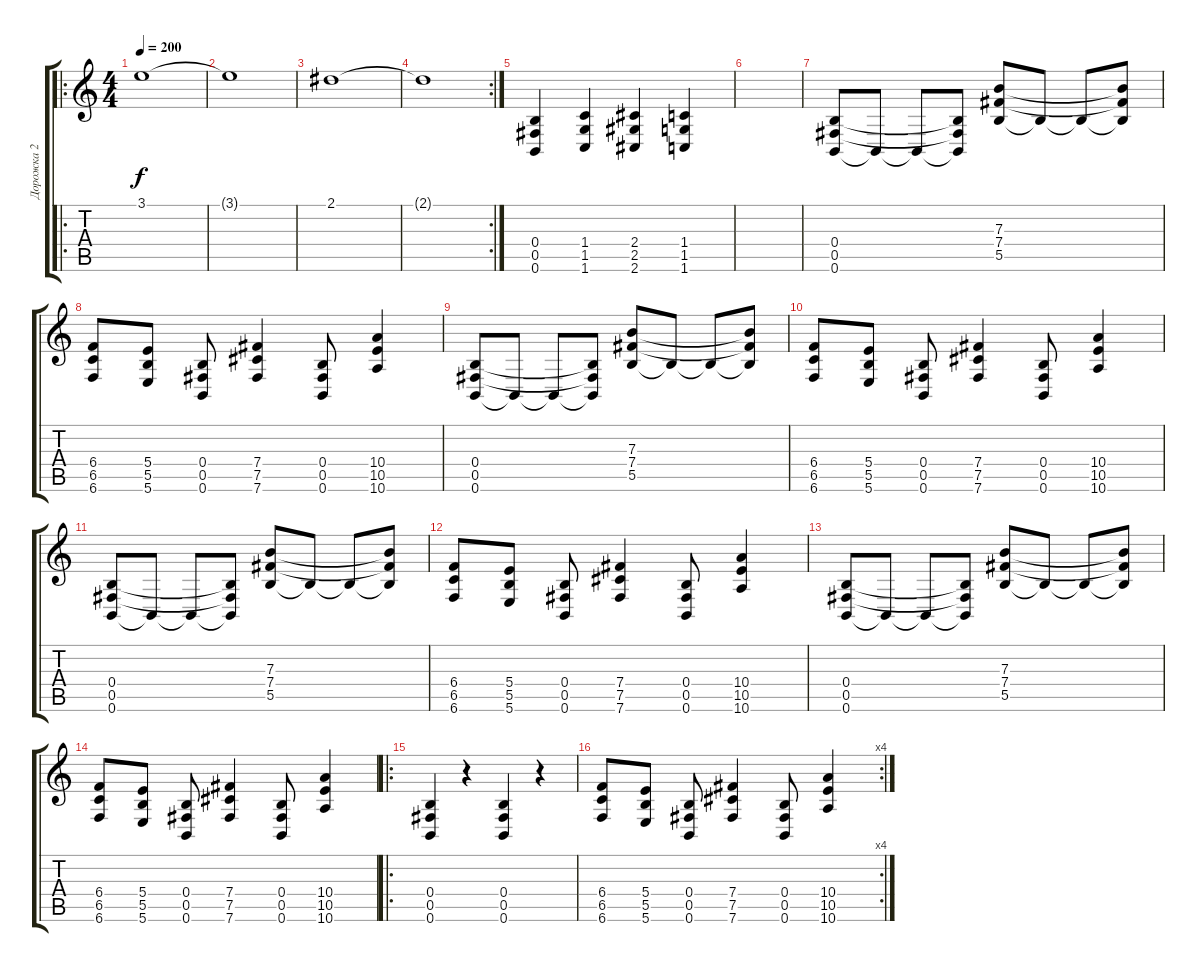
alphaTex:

\track ("Дорожка 2" "Дорожка 2") {instrument distortionguitar}
\staff {score tabs}
\tuning (Db4 Ab3 E3 B2 Gb2 B1) {hide}
\ro
\ts (4 4)
\tempo 200
\clef g2
\ks c
3.1.1{dy f} |
3.1{t}.1 |
2.1.1 |
\rc 2
2.1{t}.1 |
(0.4 0.5 0.6).4 (1.4 1.5 1.6).4 (2.4 2.5 2.6).4 (1.4 1.5 1.6).4 |
|
(0.4 0.5 0.6).8 0.6{t}.8 0.6{t}.8 (0.4{t} 0.5{t} 0.6{t}).8 (7.3 7.4 5.5).8 5.5{t}.8 5.5{t}.8 (7.3{t} 7.4{t} 5.5{t}).8 |
(6.4 6.5 6.6).8 (5.4 5.5 5.6).8 (0.4 0.5 0.6).8 (7.4 7.5 7.6).4 (0.4 0.5 0.6).8 (10.4 10.5 10.6).4 |
(0.4 0.5 0.6).8 0.6{t}.8 0.6{t}.8 (0.4{t} 0.5{t} 0.6{t}).8 (7.3 7.4 5.5).8 5.5{t}.8 5.5{t}.8 (7.3{t} 7.4{t} 5.5{t}).8 |
(6.4 6.5 6.6).8 (5.4 5.5 5.6).8 (0.4 0.5 0.6).8 (7.4 7.5 7.6).4 (0.4 0.5 0.6).8 (10.4 10.5 10.6).4 |
(0.4 0.5 0.6).8 0.6{t}.8 0.6{t}.8 (0.4{t} 0.5{t} 0.6{t}).8 (7.3 7.4 5.5).8 5.5{t}.8 5.5{t}.8 (7.3{t} 7.4{t} 5.5{t}).8 |
(6.4 6.5 6.6).8 (5.4 5.5 5.6).8 (0.4 0.5 0.6).8 (7.4 7.5 7.6).4 (0.4 0.5 0.6).8 (10.4 10.5 10.6).4 |
(0.4 0.5 0.6).8 0.6{t}.8 0.6{t}.8 (0.4{t} 0.5{t} 0.6{t}).8 (7.3 7.4 5.5).8 5.5{t}.8 5.5{t}.8 (7.3{t} 7.4{t} 5.5{t}).8 |
(6.4 6.5 6.6).8 (5.4 5.5 5.6).8 (0.4 0.5 0.6).8 (7.4 7.5 7.6).4 (0.4 0.5 0.6).8 (10.4 10.5 10.6).4 |
\ro
(0.4 0.5 0.6).4 r.4 (0.4 0.5 0.6).4 r.4 |
\rc 4
(6.4 6.5 6.6).8 (5.4 5.5 5.6).8 (0.4 0.5 0.6).8 (7.4 7.5 7.6).4 (0.4 0.5 0.6).8 (10.4 10.5 10.6).4
